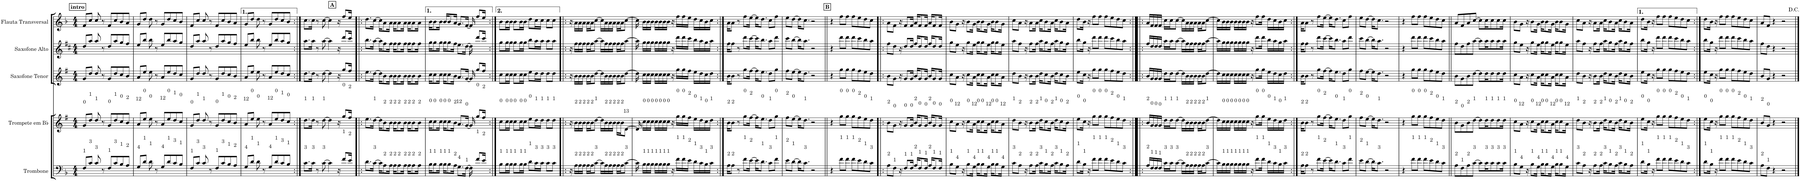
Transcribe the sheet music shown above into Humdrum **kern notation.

**kern	**kern	**kern	**kern	**kern
*part5	*part4	*part3	*part2	*part1
*staff5	*staff4	*staff3	*staff2	*staff1
*I"Trombone	*I"Trompete em Bb	*I"Saxofone Tenor	*I"Saxofone Alto	*I"Flauta Transversal
*I'Tbn.	*I'Tpt. em Bb	*I'Sax. Tn.	*	*I'Fl.
*clefF4	*clefG2	*clefG2	*clefG2	*clefG2
*	*Trd1c2	*Trd8c14	*Trd5c9	*
*k[b-]	*k[f#]	*k[f#]	*k[f#c#]	*k[b-]
*F:	*G:	*G:	*D:	*F:
*M4/4	*M4/4	*M4/4	*M4/4	*M4/4
!!LO:REH:place=s1:a:B:cj:t=intro
=1	=1	=1	=1	=1
8F/L	8g/L	8g/L	8dd/L	8f/L
8c/J	8dd/J	8dd/J	8aa/J	8cc/J
8c/	8dd/	8dd/	8aa/	8cc/
8r	8r	8r	8r	8r
8F/L	8g/L	8g/L	8dd/L	8f/L
8c/	8dd/	8dd/	8aa/	8cc/
8B-/	8cc/	8cc/	8gg/	8b-/
8A/J	8b/J	8b/J	8ff#/J	8a/J
=2	=2	=2	=2	=2
8G/L	8a/L	8a/L	8ee/L	8g/L
8d/J	8ee/J	8ee/J	8bb/J	8dd/J
8d\	8ee\	8ee\	8bb\	8dd\
8r	8r	8r	8r	8r
8G/L	8a/L	8a/L	8ee/L	8g/L
8d/	8ee/	8ee/	8bb/	8dd/
8c/	8dd/	8dd/	8aa/	8cc/
8B-/J	8cc/J	8cc/J	8gg/J	8b-/J
=3	=3	=3	=3	=3
8F/L	8g/L	8g/L	8dd/L	8f/L
8c/J	8dd/J	8dd/J	8aa/J	8cc/J
8c/	8dd/	8dd/	8aa/	8cc/
8r	8r	8r	8r	8r
8F/L	8g/L	8g/L	8dd/L	8f/L
8c/	8dd/	8dd/	8aa/	8cc/
8B-/	8cc/	8cc/	8gg/	8b-/
8A/J	8b/J	8b/J	8ff#/J	8a/J
=4	=4	=4	=4	=4
8G/L	8a/L	8a/L	8ee/L	8g/L
8d/J	8ee/J	8ee/J	8bb/J	8dd/J
8d\	8ee\	8ee\	8bb\	8dd\
8r	8r	8r	8r	8r
8G/L	8a/L	8a/L	8ee/L	8g/L
8d/	8ee/	8ee/	8bb/	8dd/
8c/	8dd/	8dd/	8aa/	8cc/
8B-/J	8cc/J	8cc/J	8gg/J	8b-/J
!!LO:REH:place=s1:a:B:cj:t=A:qo=3.25
=5:|!	=5:|!	=5:|!	=5:|!	=5:|!
8.c\L	8.dd\L	8.dd\L	8.aa\L	8.cc\L
16c\Jk	16dd\Jk	16dd\Jk	16aa\Jk	16cc\Jk
8r	8r	8r	8r	8r
[8c\	[8dd\	[8dd\	[8aa\	[8cc\
4c\]	4dd\]	4dd\]	4aa\]	4cc\]
16r	16r	16r	16r	16r
8f/L	8gg/L	8gg/L	8ddd/L	8ff/L
16e/Jk	16ff#/Jk	16ff#/Jk	16ccc#/Jk	16ee/Jk
=6!|:	=6!|:	=6!|:	=6!|:	=6!|:
8.d\L	8.ee\L	8.ee\L	8.bb\L	8.dd\L
[>16c\Jk	[>16dd\Jk	[>16dd\Jk	[>16aa\Jk	[>16cc\Jk
16c\KL]	16dd\KL]	16dd\KL]	16aa\KL]	16cc\KL]
8A\	8b\	8b\	8ff#\	8a\
16A\Jk	16b\Jk	16b\Jk	16ff#\Jk	16a\Jk
16A\KL	16b\KL	16b\KL	16ff#\KL	16a\KL
8A\	8b\	8b\	8ff#\	8a\
16A\Jk	16b\Jk	16b\Jk	16ff#\Jk	16a\Jk
16A\KL	16b\KL	16b\KL	16ff#\KL	16a\KL
8A\	8b\	8b\	8ff#\	8a\
16A\Jk	16b\Jk	16b\Jk	16ff#\Jk	16a\Jk
=7	=7	=7	=7	=7
16B-\KL	16cc\KL	16cc\KL	16gg\KL	16b-\KL
8B-\	8cc\	8cc\	8gg\	8b-\
16B-\Jk	16cc\Jk	16cc\Jk	16gg\Jk	16b-\Jk
16B-\KL	16cc\KL	16cc\KL	16gg\KL	16b-/KL
8B-\	8cc\	8cc\	8gg\	8b-/
16A\Jk	16b\Jk	16b\Jk	16ff#\Jk	16a/Jk
8.G\L	8.a/L	8.a/L	8.ee\L	8.g/L
[16F\Jk	[16g/Jk	[16g/Jk	[16dd\Jk	[16f/Jk
16F\]	16g/]	16g/]	16dd\]	16f/]
8f/L	8gg/L	8gg/L	8ddd/L	8ff/L
16e/Jk	16ff#/Jk	16ff#/Jk	16ccc#/Jk	16ee/Jk
=8:|!	=8:|!	=8:|!	=8:|!	=8:|!
8B-\L	8cc\L	8cc\L	8gg\L	8b-\L
16B-\L	16cc\L	16cc\L	16gg\L	16b-\L
16B-\JJ	16cc\JJ	16cc\JJ	16gg\JJ	16b-\JJ
8B-\L	8cc\L	8cc\L	8gg\L	8b-\L
16B-\L	16cc\L	16cc\L	16gg\L	16b-\L
16B-\JJ	16cc\JJ	16cc\JJ	16gg\JJ	16b-\JJ
8d\L	8ee\L	8ee\L	8bb\L	8dd\L
16c\L	16dd\L	16dd\L	16aa\L	16cc\L
16c\JJ	16dd\JJ	16dd\JJ	16aa\JJ	16cc\JJ
8c\L	8dd\L	8dd\L	8aa\L	8cc\L
8c\J	8dd\J	8dd\J	8aa\J	8cc\J
=9!|:	=9!|:	=9!|:	=9!|:	=9!|:
16r	16r	16r	16r	16r
16A\LL	16b\LL	16b\LL	16ff#\LL	16a\LL
16A\	16b\	16b\	16ff#\	16a\
16A\JJ	16b\JJ	16b\JJ	16ff#\JJ	16a\JJ
16A\LL	16b\LL	16b\LL	16ff#\LL	16a\LL
16A\J	16b\J	16b\J	16ff#\J	16a\J
[>8c\J	[>8dd\J	[>8dd\J	[>8aa\J	[>8cc\J
16c\LL]	16dd\LL]	16dd\LL]	16aa\LL]	16cc\LL]
16A\	16b\	16b\	16ff#\	16a\
16A\	16b\	16b\	16ff#\	16a\
16A\JJ	16b\JJ	16b\JJ	16ff#\JJ	16a\JJ
16A\LL	16b\LL	16b\LL	16ff#\LL	16a\LL
16A\J	16b\J	16b\J	16ff#\J	16a\J
[8c\J	[8d\J	[8dd\J	[8aa\J	[8cc\J
=10	=10	=10	=10	=10
16c\]	16d/]	16dd\]	16aa\]	16cc\]
16B-\LL	16cc\LL	16cc\LL	16gg\LL	16b-\LL
16B-\	16cc\	16cc\	16gg\	16b-\
16B-\JJ	16cc\JJ	16cc\JJ	16gg\JJ	16b-\JJ
16B-\LL	16cc\LL	16cc\LL	16gg\LL	16b-\LL
16B-\	16cc\	16cc\	16gg\	16b-\
16B-\	16cc\	16cc\	16gg\	16b-\
16B-\JJ	16cc\JJ	16cc\JJ	16gg\JJ	16b-\JJ
16r	16r	16r	16r	16r
16f\LL	16gg\LL	16gg\LL	16ddd\LL	16ff\LL
16f\	16gg\	16gg\	16ddd\	16ff\
16e\JJ	16ff#\JJ	16ff#\JJ	16ccc#\JJ	16ee\JJ
16d\LL	16ee\LL	16ee\LL	16bb\LL	16dd\LL
16c\	16dd\	16dd\	16aa\	16cc\
16B-\	16cc\	16cc\	16gg\	16b-\
16c\JJ	16dd\JJ	16dd\JJ	16aa\JJ	16cc\JJ
=11:|!	=11:|!	=11:|!	=11:|!	=11:|!
16A\KL	16b\KL	16b\KL	16ff#\KL	16a\KL
8A\J	8b\J	8b\J	8ff#\J	8a\J
8r	8r	8r	8r	8r
8f\L	8gg\L	8gg\L	8ddd\L	8ff\L
[>16e\Jk	[>16ff#\Jk	[>16ff#\Jk	[>16ccc#\Jk	[>16ee\Jk
16e\KL]	16ff#\KL]	16ff#\KL]	16ccc#\KL]	16ee\KL]
8.d\J	8.ee\J	8.ee\J	8.bb\J	8.dd\J
8c\L	8dd\L	8dd\L	8aa\L	8cc\L
8f\J	8gg\J	8gg\J	8ddd\J	8ff\J
=12	=12	=12	=12	=12
8e\L	8ff#\L	8ff#\L	8ccc#\L	8ee\L
[>8d\J	[>8ee\J	[>8ee\J	[>8bb\J	[>8dd\J
16d\KL]	16ee\KL]	16ee\KL]	16bb\KL]	16dd\KL]
8.c\J	8.dd\J	8.dd\J	8.aa\J	8.cc\J
2r	2r	2r	2r	2r
!!LO:REH:place=s1:a:B:cj:t=B
=13||	=13||	=13||	=13||	=13||
4r	4r	4r	4r	4r
8f\L	8gg\L	8gg\L	8ddd\L	8ff\L
8f\J	8gg\J	8gg\J	8ddd\J	8ff\J
8f\L	8gg\L	8gg\L	8ddd\L	8ff\L
8e\	8ff#\	8ff#\	8ccc#\	8ee\
8d\	8ee\	8ee\	8bb\	8dd\
8c\J	8dd\J	8dd\J	8aa\J	8cc\J
=14!|:	=14!|:	=14!|:	=14!|:	=14!|:
8A\L	8b\L	8b\L	8ff#\L	8a\L
8F\J	8g\J	8g\J	8dd\J	8f\J
16r	16r	16r	16r	16r
8F/L	8g/L	8g/L	8dd/L	8f/L
16F/Jk	16g/Jk	16g/Jk	16dd/Jk	16f/Jk
16A/KL	16b/KL	16b/KL	16ff#/KL	16a/KL
8F/	8g/	8g/	8dd/	8f/
16F/Jk	16g/Jk	16g/Jk	16dd/Jk	16f/Jk
16A/KL	16b/KL	16b/KL	16ff#/KL	16a/KL
8F/	8g/	8g/	8dd/	8f/
16F/Jk	16g/Jk	16g/Jk	16dd/Jk	16f/Jk
=15	=15	=15	=15	=15
8B-\L	8cc\L	8cc\L	8gg\L	8b-\L
8G\J	8a\J	8a\J	8ee\J	8g\J
16r	16r	16r	16r	16r
8B-\L	8cc\L	8cc\L	8gg\L	8b-\L
16G\Jk	16a\Jk	16a\Jk	16ee\Jk	16g\Jk
16B-\KL	16cc\KL	16cc\KL	16gg\KL	16b-\KL
8B-\	8cc\	8cc\	8gg\	8b-\
16G\Jk	16a\Jk	16a\Jk	16ee\Jk	16g\Jk
16B-\KL	16cc\KL	16cc\KL	16gg\KL	16b-\KL
8B-\	8cc\	8cc\	8gg\	8b-\
16G\Jk	16a\Jk	16a\Jk	16ee\Jk	16g\Jk
=16	=16	=16	=16	=16
8c\L	8dd\L	8dd\L	8aa\L	8cc\L
8A\J	8b\J	8b\J	8ff#\J	8a\J
16r	16r	16r	16r	16r
8A\L	8b\L	8b\L	8ff#\L	8a\L
16A\Jk	16b\Jk	16b\Jk	16ff#\Jk	16a\Jk
16c\KL	16dd\KL	16dd\KL	16aa\KL	16cc\KL
8B-\	8cc\	8cc\	8gg\	8b-\
16A\Jk	16b\Jk	16b\Jk	16ff#\Jk	16a\Jk
16c\KL	16dd\KL	16dd\KL	16aa\KL	16cc\KL
8B-\	8cc\	8cc\	8gg\	8b-\
16A\Jk	16b\Jk	16b\Jk	16ff#\Jk	16a\Jk
=17	=17	=17	=17	=17
8d\L	8ee\L	8ee\L	8bb\L	8dd\L
16B-\Jk	16cc\Jk	16cc\Jk	16gg\Jk	16b-\Jk
16r	16r	16r	16r	16r
8f\L	8gg\L	8gg\L	8ddd\L	8ff\L
8f\J	8gg\J	8gg\J	8ddd\J	8ff\J
8f\L	8gg\L	8gg\L	8ddd\L	8ff\L
8e\	8ff#\	8ff#\	8ccc#\	8ee\
8d\	8ee\	8ee\	8bb\	8dd\
8c\J	8dd\J	8dd\J	8aa\J	8cc\J
=18:|!|:	=18:|!|:	=18:|!|:	=18:|!|:	=18:|!|:
16A/LL	16b/LL	16b/LL	16ff#/LL	16a/LL
16F/	16g/	16g/	16dd/	16f/
16F/	16g/	16g/	16dd/	16f/
16F/JJ	16g/JJ	16g/JJ	16dd/JJ	16f/JJ
16c\LL	16dd\LL	16dd\LL	16aa\LL	16cc\LL
16c\J	16dd\J	16dd\J	16aa\J	16cc\J
[>8c\J	[>8dd\J	[>8dd\J	[>8aa\J	[>8cc\J
16c\LL]	16dd\LL]	16dd\LL]	16aa\LL]	16cc\LL]
16A\	16b\	16b\	16ff#\	16a\
16A\	16b\	16b\	16ff#\	16a\
16A\JJ	16b\JJ	16b\JJ	16ff#\JJ	16a\JJ
16A\LL	16b\LL	16b\LL	16ff#\LL	16a\LL
16A\J	16b\J	16b\J	16ff#\J	16a\J
[>8c\J	[>8dd\J	[>8dd\J	[>8aa\J	[>8cc\J
=19	=19	=19	=19	=19
16c\LL]	16dd\LL]	16dd\LL]	16aa\LL]	16cc\LL]
16B-\	16cc\	16cc\	16gg\	16b-\
16B-\	16cc\	16cc\	16gg\	16b-\
16B-\JJ	16cc\JJ	16cc\JJ	16gg\JJ	16b-\JJ
16B-\LL	16cc\LL	16cc\LL	16gg\LL	16b-\LL
16B-\	16cc\	16cc\	16gg\	16b-\
16B-\	16cc\	16cc\	16gg\	16b-\
16B-\JJ	16cc\JJ	16cc\JJ	16gg\JJ	16b-\JJ
16r	16r	16r	16r	16r
8f\L	8gg\L	8gg\L	8ddd\L	8ff\L
16f\Jk	16gg\Jk	16gg\Jk	16ddd\Jk	16ff\Jk
16d\LL	16ee\LL	16ee\LL	16bb\LL	16dd\LL
16c\	16dd\	16dd\	16aa\	16cc\
16B-\	16cc\	16cc\	16gg\	16b-\
16c\JJ	16dd\JJ	16dd\JJ	16aa\JJ	16cc\JJ
=20:|!	=20:|!	=20:|!	=20:|!	=20:|!
16A\KL	16b\KL	16b\KL	16ff#\KL	16a\KL
8A\J	8b\J	8b\J	8ff#\J	8a\J
8r	8r	8r	8r	8r
8f\L	8gg\L	8gg\L	8ddd\L	8ff\L
[>16e\Jk	[>16ff#\Jk	[>16ff#\Jk	[>16ccc#\Jk	[>16ee\Jk
16e\KL]	16ff#\KL]	16ff#\KL]	16ccc#\KL]	16ee\KL]
8.d\J	8.ee\J	8.ee\J	8.bb\J	8.dd\J
8c\L	8dd\L	8dd\L	8aa\L	8cc\L
8f\J	8gg\J	8gg\J	8ddd\J	8ff\J
=21	=21	=21	=21	=21
8e\L	8ff#\L	8ff#\L	8ccc#\L	8ee\L
[>8d\J	[>8ee\J	[>8ee\J	[>8bb\J	[>8dd\J
16d\KL]	16ee\KL]	16ee\KL]	16bb\KL]	16dd\KL]
8.c\J	8.dd\J	8.dd\J	8.aa\J	8.cc\J
2r	2r	2r	2r	2r
=22	=22	=22	=22	=22
4r	4r	4r	4r	4r
8f\L	8gg\L	8gg\L	8ddd\L	8ff\L
8f\J	8gg\J	8gg\J	8ddd\J	8ff\J
8f\L	8gg\L	8gg\L	8ddd\L	8ff\L
8e\	8ff#\	8ff#\	8ccc#\	8ee\
8d\	8ee\	8ee\	8bb\	8dd\
8c\J	8dd\J	8dd\J	8aa\J	8cc\J
=23||	=23||	=23||	=23||	=23||
8A\L	8b\L	8b\L	8ff#\L	8a/L
8F\	8g\	8g\	8dd\	8f/
8A\	8b\	8b\	8ff#\	8a/
[8c\J	[8dd\J	[8dd\J	[8aa\J	[8cc/J
8c\L]	8dd\L]	8dd\L]	8aa\L]	8cc\L]
16c\K	16dd\K	16dd\K	16aa\K	16cc\K
8c\	8dd\	8dd\	8aa\	8cc\
8c\	8dd\	8dd\	8aa\	8cc\
16c\Jk	16dd\Jk	16dd\Jk	16aa\Jk	16cc\Jk
=24	=24	=24	=24	=24
8B-\L	8cc\L	8cc\L	8gg\L	8b-\L
8G\J	8a\J	8a\J	8ee\J	8g\J
16r	16r	16r	16r	16r
8B-\L	8cc\L	8cc\L	8gg\L	8b-\L
16G\Jk	16a\Jk	16a\Jk	16ee\Jk	16g\Jk
16B-\KL	16cc\KL	16cc\KL	16gg\KL	16b-\KL
8B-\	8cc\	8cc\	8gg\	8b-\
16G\Jk	16a\Jk	16a\Jk	16ee\Jk	16g\Jk
16B-\KL	16cc\KL	16cc\KL	16gg\KL	16b-\KL
8B-\	8cc\	8cc\	8gg\	8b-\
16G\Jk	16a\Jk	16a\Jk	16ee\Jk	16g\Jk
=25	=25	=25	=25	=25
8c\L	8dd\L	8dd\L	8aa\L	8cc\L
8A\J	8b\J	8b\J	8ff#\J	8a\J
16r	16r	16r	16r	16r
8A\L	8b\L	8b\L	8ff#\L	8a\L
16A\Jk	16b\Jk	16b\Jk	16ff#\Jk	16a\Jk
16c\KL	16dd\KL	16dd\KL	16aa\KL	16cc\KL
8B-\	8cc\	8cc\	8gg\	8b-\
16A\Jk	16b\Jk	16b\Jk	16ff#\Jk	16a\Jk
16c\KL	16dd\KL	16dd\KL	16aa\KL	16cc\KL
8B-\	8cc\	8cc\	8gg\	8b-\
16A\Jk	16b\Jk	16b\Jk	16ff#\Jk	16a\Jk
=26	=26	=26	=26	=26
8d\L	8ee\L	8ee\L	8bb\L	8dd\L
16B-\Jk	16cc\Jk	16cc\Jk	16gg\Jk	16b-\Jk
16r	16r	16r	16r	16r
8f\L	8gg\L	8gg\L	8ddd\L	8ff\L
8f\J	8gg\J	8gg\J	8ddd\J	8ff\J
8f\L	8gg\L	8gg\L	8ddd\L	8ff\L
8e\	8ff#\	8ff#\	8ccc#\	8ee\
8d\	8ee\	8ee\	8bb\	8dd\
8c\J	8dd\J	8dd\J	8aa\J	8cc\J
=27:|!	=27:|!	=27:|!	=27:|!	=27:|!
8d\L	8ee\L	8ee\L	8bb\L	8dd\L
16B-\Jk	16cc\Jk	16cc\Jk	16gg\Jk	16b-\Jk
16r	16r	16r	16r	16r
8f\L	8gg\L	8gg\L	8ddd\L	8ff\L
8f\J	8gg\J	8gg\J	8ddd\J	8ff\J
8f\L	8gg\L	8gg\L	8ddd\L	8ff\L
8e\	8ff#\	8ff#\	8ccc#\	8ee\
8d\	8ee\	8ee\	8bb\	8dd\
8c\J	8dd\J	8dd\J	8aa\J	8cc\J
=28	=28	=28	=28	=28
8A\L	8b/L	8b/L	8ff#\L	8a/L
8F\J	8g/J	8g/J	8dd\J	8f/J
4r	4r	4r	4r	4r
2r	2r	2r	2r	2r
==	==	==	==	==
*-	*-	*-	*-	*-
